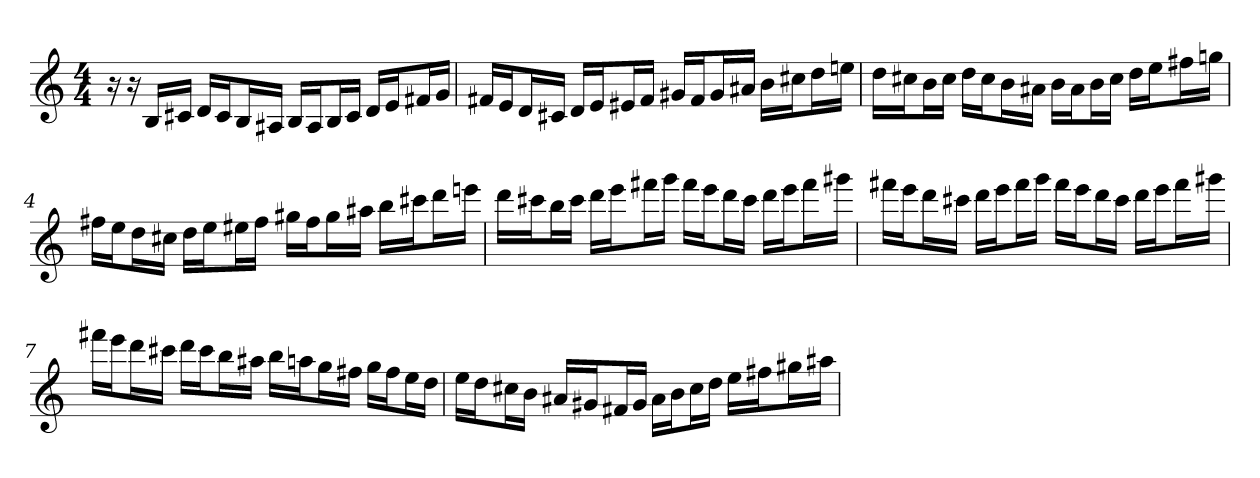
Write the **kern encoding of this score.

**kern
*part1
*staff1
*M4/4
=1
16r
16r
16BLL
16c#XJJ
16dLL
16c#J
16BL
16A#XJJ
16BLL
16A#J
16BL
16c#JJ
16dLL
16eJ
16f#XL
16gJJ
=2
16f#XLL
16eJ
16dL
16c#XJJ
16dLL
16eJ
16e#XL
16f#JJ
16g#XLL
16f#J
16g#L
16a#XJJ
16bLL
16cc#XJ
16ddL
16eenJJ
=3
16ddLL
16cc#XJ
16bL
16cc#JJ
16ddLL
16cc#J
16bL
16a#XJJ
16bLL
16a#J
16bL
16cc#JJ
16ddLL
16eeJ
16ff#XL
16ggnJJ
=4
16ff#XLL
16eeJ
16ddL
16cc#XJJ
16ddLL
16eeJ
16ee#XL
16ff#JJ
16gg#XLL
16ff#J
16gg#L
16aa#XJJ
16bbLL
16ccc#XJ
16dddL
16eeenJJ
=5
16dddLL
16ccc#XJ
16bbL
16ccc#JJ
16dddLL
16eeeJ
16fff#XL
16gggJJ
16fff#LL
16eeeJ
16dddL
16ccc#JJ
16dddLL
16eeeJ
16fff#L
16ggg#XJJ
=6
16fff#XLL
16eeeJ
16dddL
16ccc#XJJ
16dddLL
16eeeJ
16fff#L
16gggJJ
16fff#LL
16eeeJ
16dddL
16ccc#JJ
16dddLL
16eeeJ
16fff#L
16ggg#XJJ
=7
16fff#XLL
16eeeJ
16dddL
16ccc#XJJ
16dddLL
16ccc#J
16bbL
16aa#XJJ
16bbLL
16aanJ
16ggL
16ff#XJJ
16ggLL
16ff#J
16eeL
16ddJJ
=8
16eeLL
16ddJ
16cc#XL
16bJJ
16a#XLL
16g#XJ
16f#XL
16g#JJ
16a#LL
16bJ
16cc#L
16ddJJ
16eeLL
16ff#XJ
16gg#XL
16aa#XJJ
=
*-
